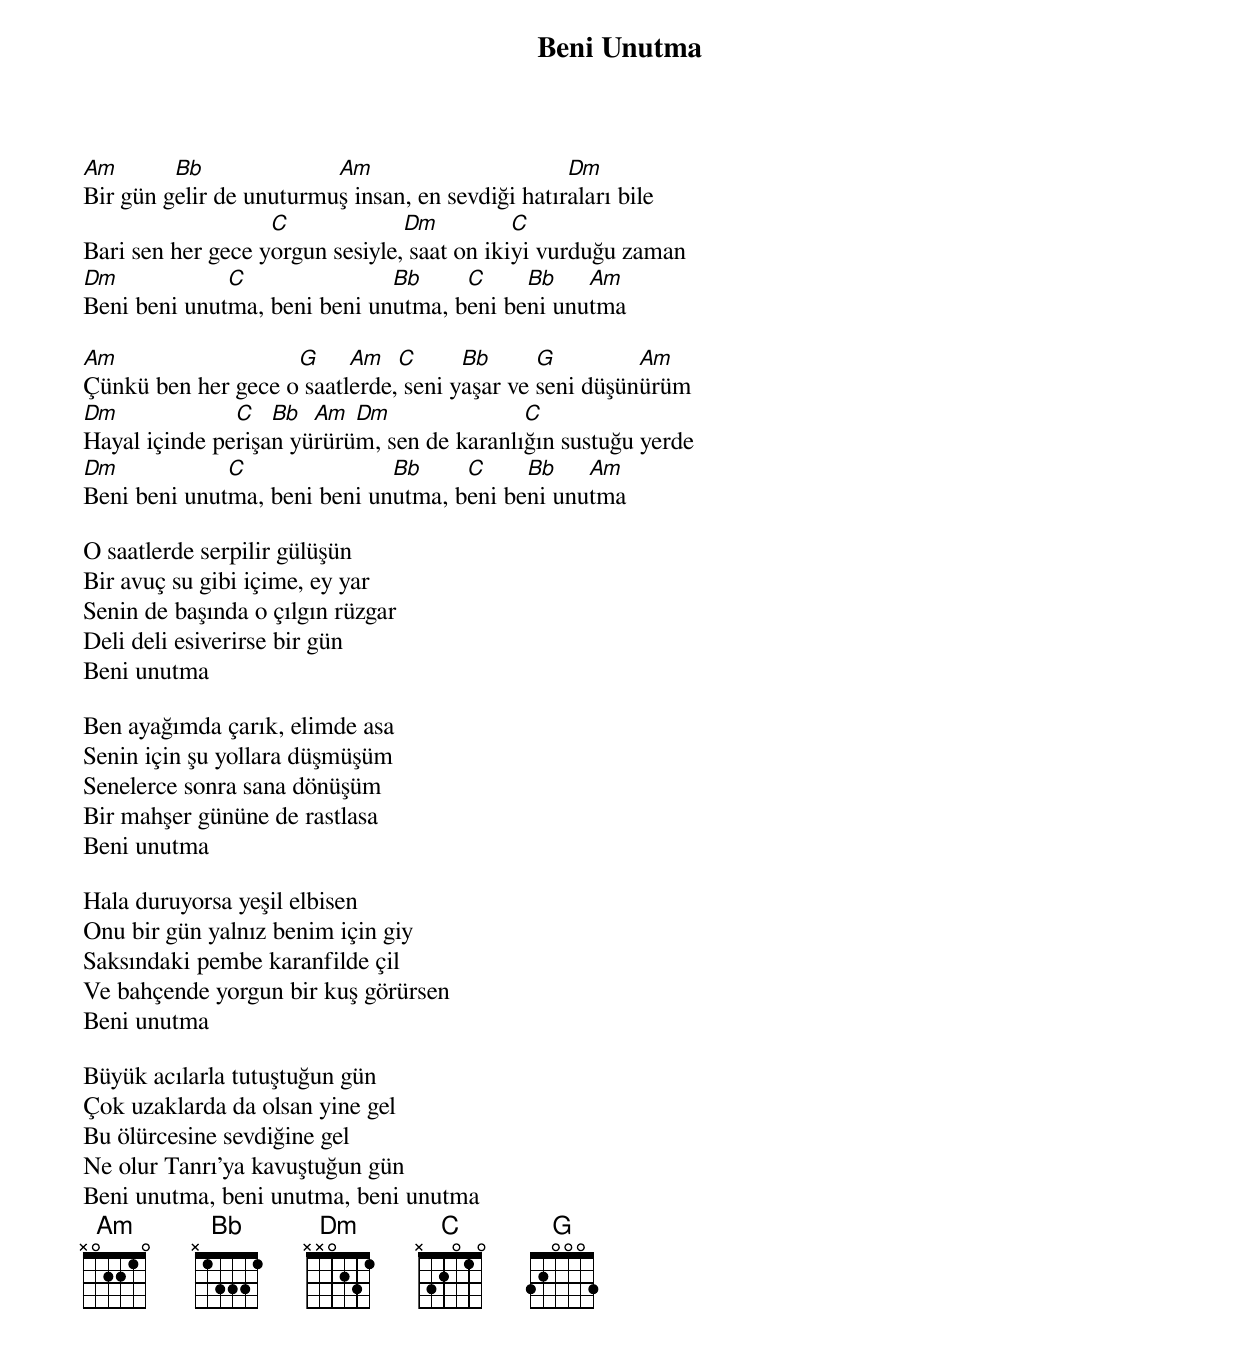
{title: Beni Unutma}
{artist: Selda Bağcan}

Am       Bb              Am                       Dm
Bir gün gelir de unuturmuş insan, en sevdiği hatıraları bile
                   C             Dm          C
Bari sen her gece yorgun sesiyle, saat on ikiyi vurduğu zaman
Dm            C               Bb     C     Bb    Am
Beni beni unutma, beni beni unutma, beni beni unutma

Am                  G     Am   C      Bb      G         Am
Çünkü ben her gece o saatlerde, seni yaşar ve seni düşünürüm
Dm             C   Bb  Am  Dm               C
Hayal içinde perişan yürürüm, sen de karanlığın sustuğu yerde
Dm            C               Bb     C     Bb    Am
Beni beni unutma, beni beni unutma, beni beni unutma

O saatlerde serpilir gülüşün
Bir avuç su gibi içime, ey yar
Senin de başında o çılgın rüzgar
Deli deli esiverirse bir gün
Beni unutma

Ben ayağımda çarık, elimde asa
Senin için şu yollara düşmüşüm
Senelerce sonra sana dönüşüm
Bir mahşer gününe de rastlasa
Beni unutma

Hala duruyorsa yeşil elbisen
Onu bir gün yalnız benim için giy
Saksındaki pembe karanfilde çil
Ve bahçende yorgun bir kuş görürsen
Beni unutma

Büyük acılarla tutuştuğun gün
Çok uzaklarda da olsan yine gel
Bu ölürcesine sevdiğine gel
Ne olur Tanrı'ya kavuştuğun gün
Beni unutma, beni unutma, beni unutma
